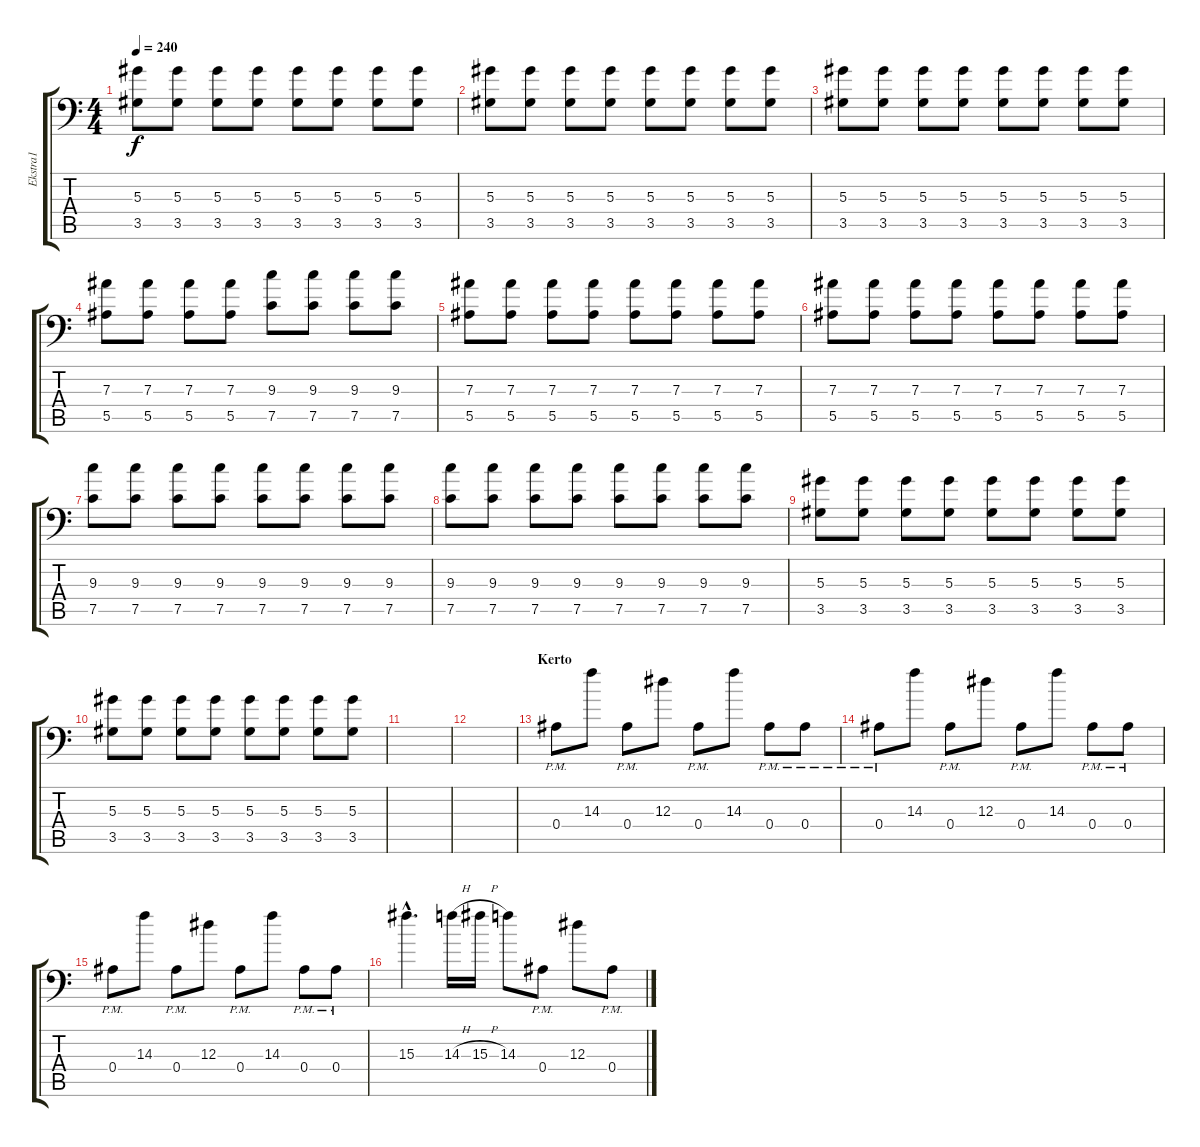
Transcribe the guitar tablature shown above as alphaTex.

\track ("Ekstra1" "Ekstra1") {instrument distortionguitar}
\staff {score tabs}
\tuning (C4 G3 Eb3 Bb2 F2 Bb1) {hide}
\ts (4 4)
\tempo 240
\clef f4
\ks c
(5.3 3.5).8{dy f} (5.3 3.5).8 (5.3 3.5).8 (5.3 3.5).8 (5.3 3.5).8 (5.3 3.5).8 (5.3 3.5).8 (5.3 3.5).8 |
(5.3 3.5).8 (5.3 3.5).8 (5.3 3.5).8 (5.3 3.5).8 (5.3 3.5).8 (5.3 3.5).8 (5.3 3.5).8 (5.3 3.5).8 |
(5.3 3.5).8 (5.3 3.5).8 (5.3 3.5).8 (5.3 3.5).8 (5.3 3.5).8 (5.3 3.5).8 (5.3 3.5).8 (5.3 3.5).8 |
(7.3 5.5).8 (7.3 5.5).8 (7.3 5.5).8 (7.3 5.5).8 (9.3 7.5).8 (9.3 7.5).8 (9.3 7.5).8 (9.3 7.5).8 |
(7.3 5.5).8 (7.3 5.5).8 (7.3 5.5).8 (7.3 5.5).8 (7.3 5.5).8 (7.3 5.5).8 (7.3 5.5).8 (7.3 5.5).8 |
(7.3 5.5).8 (7.3 5.5).8 (7.3 5.5).8 (7.3 5.5).8 (7.3 5.5).8 (7.3 5.5).8 (7.3 5.5).8 (7.3 5.5).8 |
(9.3 7.5).8 (9.3 7.5).8 (9.3 7.5).8 (9.3 7.5).8 (9.3 7.5).8 (9.3 7.5).8 (9.3 7.5).8 (9.3 7.5).8 |
(9.3 7.5).8 (9.3 7.5).8 (9.3 7.5).8 (9.3 7.5).8 (9.3 7.5).8 (9.3 7.5).8 (9.3 7.5).8 (9.3 7.5).8 |
(5.3 3.5).8 (5.3 3.5).8 (5.3 3.5).8 (5.3 3.5).8 (5.3 3.5).8 (5.3 3.5).8 (5.3 3.5).8 (5.3 3.5).8 |
(5.3 3.5).8 (5.3 3.5).8 (5.3 3.5).8 (5.3 3.5).8 (5.3 3.5).8 (5.3 3.5).8 (5.3 3.5).8 (5.3 3.5).8 |
|
|
\section ("" "Kerto")
0.4{pm}.8 14.3.8 0.4{pm}.8 12.3.8 0.4{pm}.8 14.3.8 0.4{pm}.8 0.4{pm}.8 |
0.4{pm}.8 14.3.8 0.4{pm}.8 12.3.8 0.4{pm}.8 14.3.8 0.4{pm}.8 0.4{pm}.8 |
0.4{pm}.8 14.3.8 0.4{pm}.8 12.3.8 0.4{pm}.8 14.3.8 0.4{pm}.8 0.4{pm}.8 |
15.3{hac}.4{d} 14.3{h}.16 15.3{h}.16 14.3.8 0.4{pm}.8 12.3.8 0.4{pm}.8
